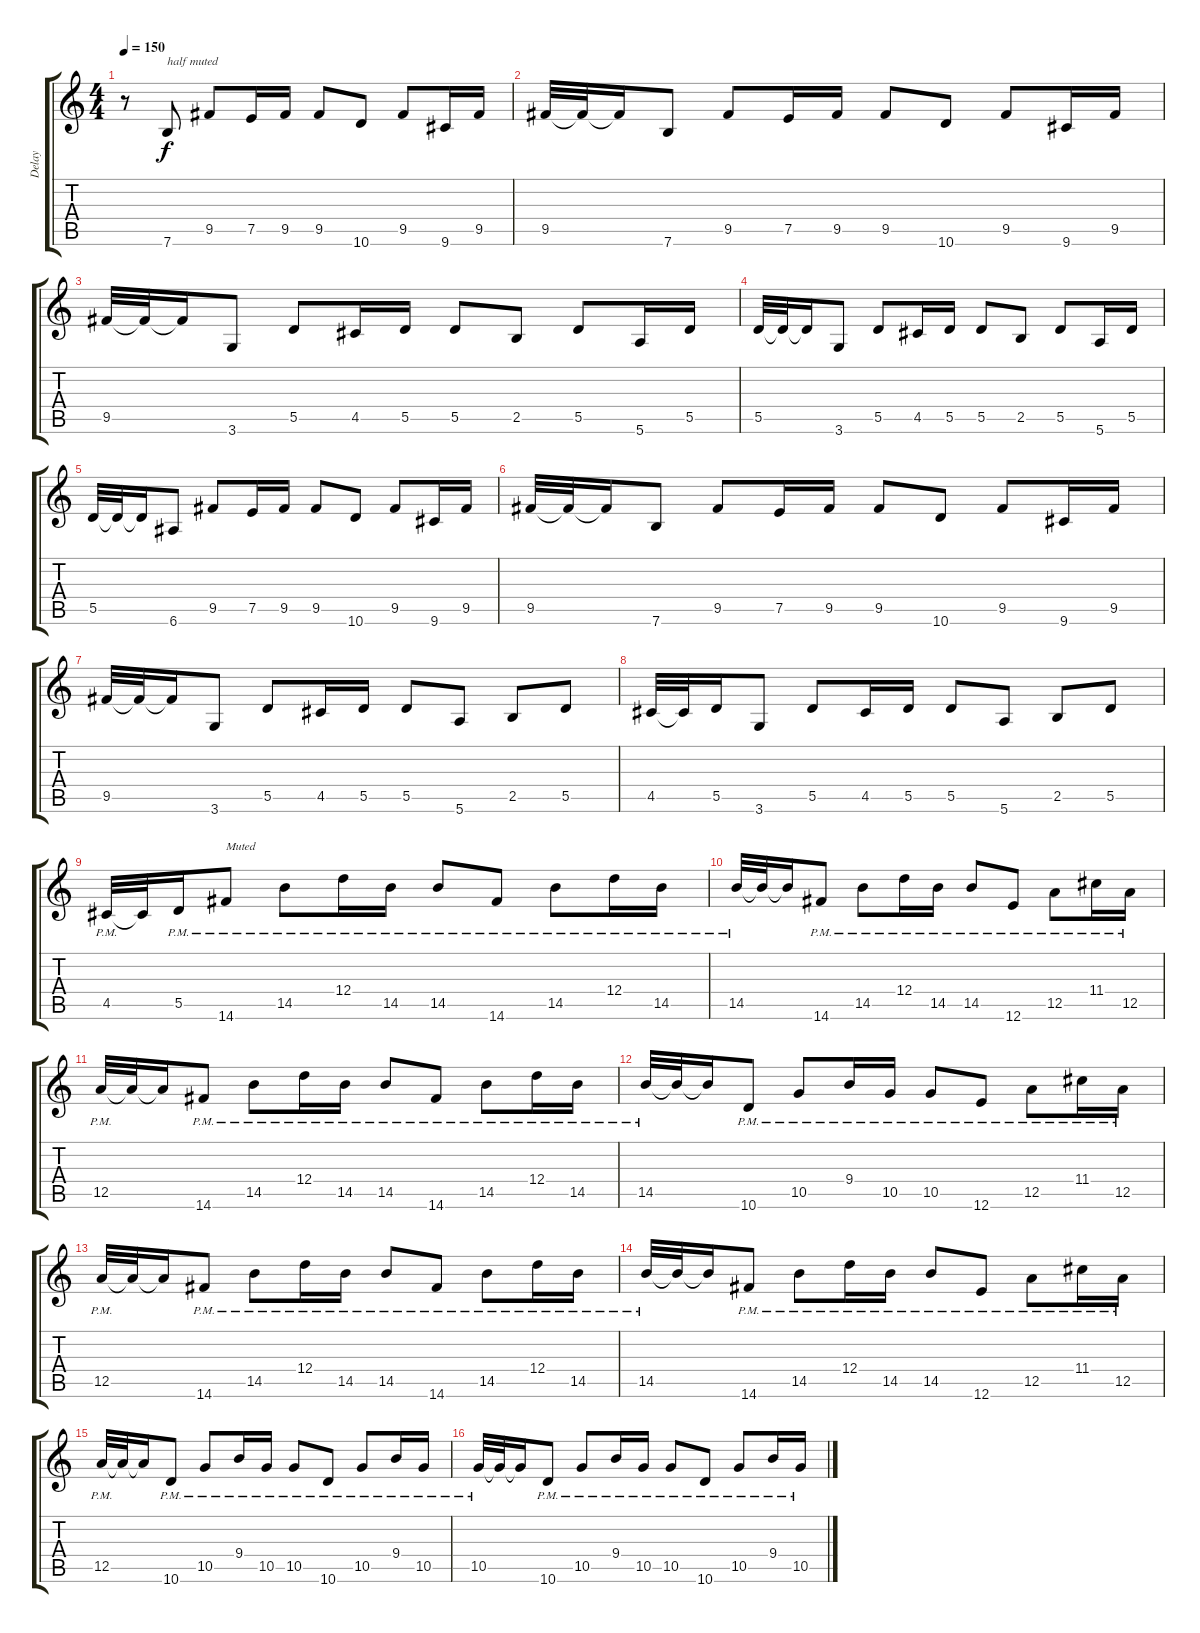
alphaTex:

\track ("Delay" "Delay") {instrument electricguitarjazz}
\staff {score tabs}
\tuning (E4 B3 G3 D3 A2 E2) {hide}
\ts (4 4)
\tempo 150
\clef g2
\ks c
r.8{dy f instrument electricguitarjazz} 7.6.8{txt "half muted"} 9.5.8 7.5.16 9.5.16 9.5.8 10.6.8 9.5.8 9.6.16 9.5.16 |
9.5.32 9.5{t}.32 9.5{t}.16 7.6.8 9.5.8 7.5.16 9.5.16 9.5.8 10.6.8 9.5.8 9.6.16 9.5.16 |
9.5.32 9.5{t}.32 9.5{t}.16 3.6.8 5.5.8 4.5.16 5.5.16 5.5.8 2.5.8 5.5.8 5.6.16 5.5.16 |
5.5.32 5.5{t}.32 5.5{t}.16 3.6.8 5.5.8 4.5.16 5.5.16 5.5.8 2.5.8 5.5.8 5.6.16 5.5.16 |
5.5.32 5.5{t}.32 5.5{t}.16 6.6.8 9.5.8 7.5.16 9.5.16 9.5.8 10.6.8 9.5.8 9.6.16 9.5.16 |
9.5.32 9.5{t}.32 9.5{t}.16 7.6.8 9.5.8 7.5.16 9.5.16 9.5.8 10.6.8 9.5.8 9.6.16 9.5.16 |
9.5.32 9.5{t}.32 9.5{t}.16 3.6.8 5.5.8 4.5.16 5.5.16 5.5.8 5.6.8 2.5.8 5.5.8 |
4.5.32 4.5{t}.32 5.5.16 3.6.8 5.5.8 4.5.16 5.5.16 5.5.8 5.6.8 2.5.8 5.5.8 |
4.5{pm}.32 4.5{t}.32 5.5{pm}.16 14.6{pm}.8{txt "Muted"} 14.5{pm}.8 12.4{pm}.16 14.5{pm}.16 14.5{pm}.8 14.6{pm}.8 14.5{pm}.8 12.4{pm}.16 14.5{pm}.16 |
14.5{pm}.32 14.5{t}.32 14.5{t}.16 14.6{pm}.8 14.5{pm}.8 12.4{pm}.16 14.5{pm}.16 14.5{pm}.8 12.6{pm}.8 12.5{pm}.8 11.4{pm}.16 12.5{pm}.16 |
12.5{pm}.32 12.5{t}.32 12.5{t}.16 14.6{pm}.8 14.5{pm}.8 12.4{pm}.16 14.5{pm}.16 14.5{pm}.8 14.6{pm}.8 14.5{pm}.8 12.4{pm}.16 14.5{pm}.16 |
14.5{pm}.32 14.5{t}.32 14.5{t}.16 10.6{pm}.8 10.5{pm}.8 9.4{pm}.16 10.5{pm}.16 10.5{pm}.8 12.6{pm}.8 12.5{pm}.8 11.4{pm}.16 12.5{pm}.16 |
12.5{pm}.32 12.5{t}.32 12.5{t}.16 14.6{pm}.8 14.5{pm}.8 12.4{pm}.16 14.5{pm}.16 14.5{pm}.8 14.6{pm}.8 14.5{pm}.8 12.4{pm}.16 14.5{pm}.16 |
14.5{pm}.32 14.5{t}.32 14.5{t}.16 14.6{pm}.8 14.5{pm}.8 12.4{pm}.16 14.5{pm}.16 14.5{pm}.8 12.6{pm}.8 12.5{pm}.8 11.4{pm}.16 12.5{pm}.16 |
12.5{pm}.32 12.5{t}.32 12.5{t}.16 10.6{pm}.8 10.5{pm}.8 9.4{pm}.16 10.5{pm}.16 10.5{pm}.8 10.6{pm}.8 10.5{pm}.8 9.4{pm}.16 10.5{pm}.16 |
10.5{pm}.32 10.5{t}.32 10.5{t}.16 10.6{pm}.8 10.5{pm}.8 9.4{pm}.16 10.5{pm}.16 10.5{pm}.8 10.6{pm}.8 10.5{pm}.8 9.4{pm}.16 10.5{pm}.16
